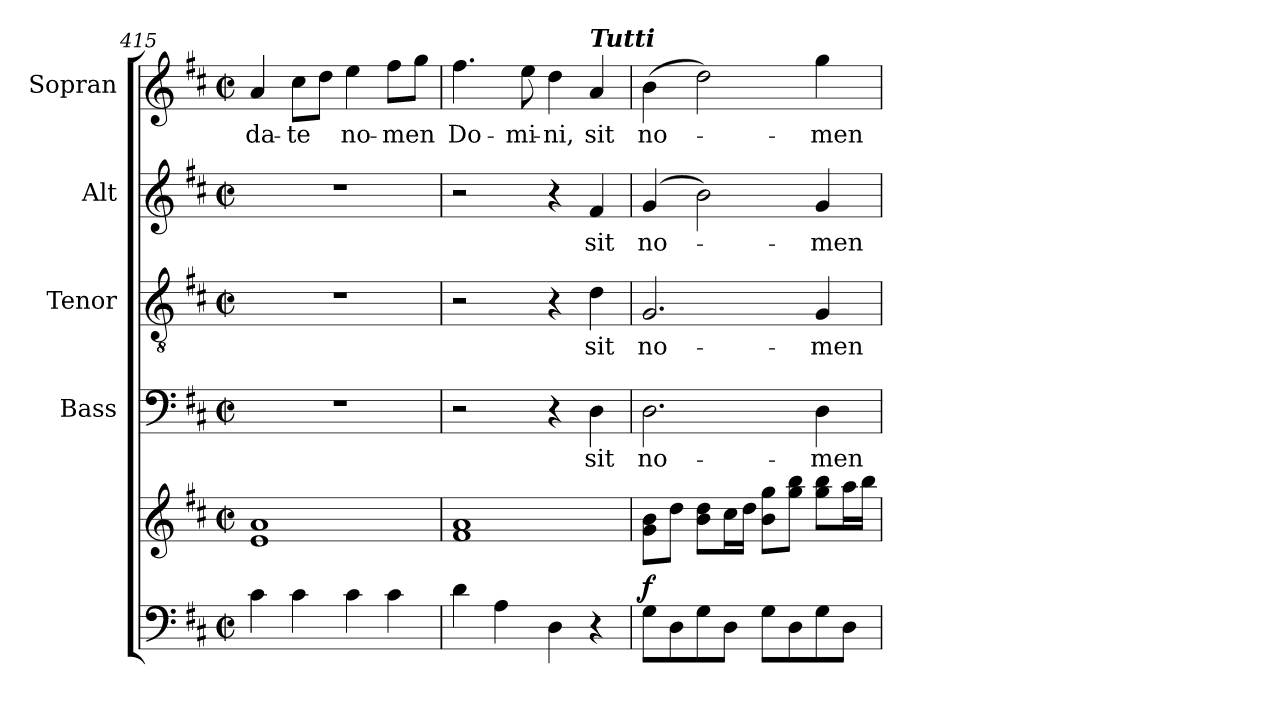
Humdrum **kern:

**kern	**kern	**dynam	**kern	**text	**kern	**text	**kern	**text	**kern	**text
*part5	*part5	*part5	*part4	*part4	*part3	*part3	*part2	*part2	*part1	*part1
*staff6	*staff5	*staff5/6	*staff4	*staff4	*staff3	*staff3	*staff2	*staff2	*staff1	*staff1
*	*	*	*I"Bass	*	*I"Tenor	*	*I"Alt	*	*I"Sopran	*
*	*	*	*I'B.	*	*I'T.	*	*I'A.	*	*I'S.	*
*clefF4	*clefG2	*	*clefF4	*	*clefGv2	*	*clefG2	*	*clefG2	*
*k[f#c#]	*k[f#c#]	*	*k[f#c#]	*	*k[f#c#]	*	*k[f#c#]	*	*k[f#c#]	*
*D:	*D:	*	*D:	*	*D:	*	*D:	*	*D:	*
*M2/2	*M2/2	*	*M2/2	*	*M2/2	*	*M2/2	*	*M2/2	*
*met(c|)	*met(c|)	*	*met(c|)	*	*met(c|)	*	*met(c|)	*	*met(c|)	*
=415	=415	=415	=415	=415	=415	=415	=415	=415	=415	=415
!	!	!	!	!	!	!	!	!	!	!LO:LY:b
4c#\	1e 1a	.	1r	.	1r	.	1r	.	4a/	-da-
!	!	!	!	!	!	!	!	!	!	!LO:LY:b
4c#\	.	.	.	.	.	.	.	.	8cc#\L	-te
.	.	.	.	.	.	.	.	.	8dd\J	.
!	!	!	!	!	!	!	!	!	!	!LO:LY:b
4c#\	.	.	.	.	.	.	.	.	4ee\	no-
!	!	!	!	!	!	!	!	!	!	!LO:LY:b
4c#\	.	.	.	.	.	.	.	.	8ff#\L	-men
.	.	.	.	.	.	.	.	.	8gg\J	.
!!LO:LB:g=z
=416	=416	=416	=416	=416	=416	=416	=416	=416	=416	=416
!	!	!	!	!	!	!	!	!	!	!LO:LY:b
4d\	1f# 1a	.	2r	.	2r	.	2r	.	4.ff#\	Do-
4A\	.	.	.	.	.	.	.	.	.	.
!	!	!	!	!	!	!	!	!	!	!LO:LY:b
.	.	.	.	.	.	.	.	.	8ee\	-mi-
!	!	!	!	!	!	!	!	!	!	!LO:LY:b
4D\	.	.	4r	.	4r	.	4r	.	4dd\	-ni,
!	!	!	!	!	!	!	!	!	!LO:TX:a:Bi:t=Tutti	!
!	!	!	!	!LO:LY:b	!	!LO:LY:b	!	!LO:LY:b	!	!LO:LY:b
4r	.	.	4D\	sit	4d\	sit	4f#/	sit	4a/	sit
=417	=417	=417	=417	=417	=417	=417	=417	=417	=417	=417
!	!	!LO:DY:a=2	!	!LO:LY:b	!	!LO:LY:b	!	!LO:LY:b	!	!LO:LY:b
8G\L	8g\ 8b\L	f	2.D\	no-	2.G/	no-	(4g/	no-	(>4b\	no-
8D\	8dd\J	.	.	.	.	.	.	.	.	.
8G\	8b\ 8dd\L	.	.	.	.	.	2b\)	.	2dd\)	.
8D\J	16cc#\L	.	.	.	.	.	.	.	.	.
.	16dd\JJ	.	.	.	.	.	.	.	.	.
8G\L	8b\ 8gg\L	.	.	.	.	.	.	.	.	.
8D\	8gg\ 8bb\J	.	.	.	.	.	.	.	.	.
!	!	!	!	!LO:LY:b	!	!LO:LY:b	!	!LO:LY:b	!	!LO:LY:b
8G\	8gg\ 8bb\L	.	4D\	-men	4G/	-men	4g/	-men	4gg\	-men
8D\J	16aa\L	.	.	.	.	.	.	.	.	.
.	16bb\JJ	.	.	.	.	.	.	.	.	.
=	=	=	=	=	=	=	=	=	=	=
*-	*-	*-	*-	*-	*-	*-	*-	*-	*-	*-
